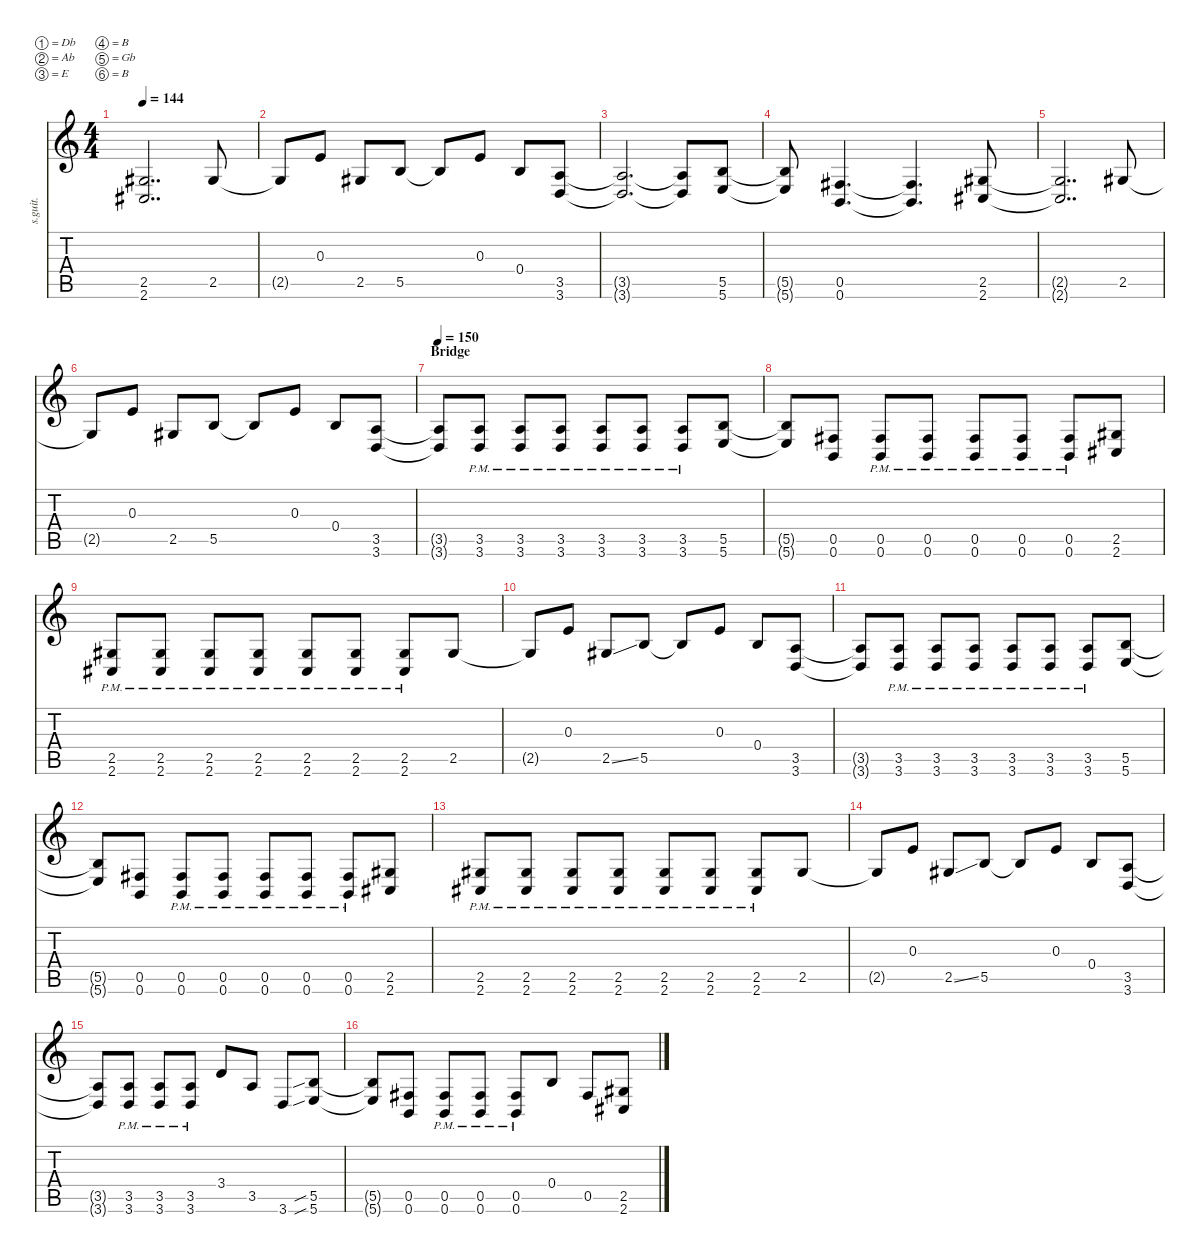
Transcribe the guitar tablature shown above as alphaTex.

\defaultSystemsLayout 4
\hideDynamics
\bracketExtendMode nobrackets
\track ("Mick Thomson" "s.guit.") {instrument distortionguitar}
\staff {score tabs}
\tuning (Db4 Ab3 E3 B2 Gb2 B1)
\ts (4 4)
\tempo 144
\clef g2
\ks c
(2.5{t acc #} 2.6{t acc #}).2{dd dy f} 2.5{acc #}.8 |
2.5{t acc #}.8 0.3.8 2.5{acc #}.8 5.5.8 5.5{t}.8 0.3.8 0.4.8 (3.5 3.6).8 |
(3.5{t} 3.6{t}).2{d} (3.5{t} 3.6{t}).8 (5.6 5.5).8 |
(5.5{t} 5.6{t}).8 (0.6 0.5{acc #}).4{d} (0.5{t acc #} 0.6{t}).4{d} (2.6{acc #} 2.5{acc #}).8 |
(2.5{t acc #} 2.6{t acc #}).2{dd} 2.5{acc #}.8 |
2.5{t acc #}.8 0.3.8 2.5{acc #}.8 5.5.8 5.5{t}.8 0.3.8 0.4.8 (3.5 3.6).8 |
\section ("" "Bridge")
\tempo 150
(3.5{t} 3.6{t}).8 (3.6{pm} 3.5{pm}).8 (3.5{pm} 3.6{pm}).8 (3.5{pm} 3.6{pm}).8 (3.5{pm} 3.6{pm}).8 (3.5{pm} 3.6{pm}).8 (3.5{pm} 3.6{pm}).8 (5.5 5.6).8 |
(5.5{t} 5.6{t}).8 (0.5{acc #} 0.6).8 (0.5{pm acc #} 0.6{pm}).8 (0.5{pm acc #} 0.6{pm}).8 (0.5{pm acc #} 0.6{pm}).8 (0.5{pm acc #} 0.6{pm}).8 (0.5{pm acc #} 0.6{pm}).8 (2.5{acc #} 2.6{acc #}).8 |
(2.5{pm acc #} 2.6{pm acc #}).8 (2.5{pm acc #} 2.6{pm acc #}).8 (2.5{pm acc #} 2.6{pm acc #}).8 (2.5{pm acc #} 2.6{pm acc #}).8 (2.5{pm acc #} 2.6{pm acc #}).8 (2.5{pm acc #} 2.6{pm acc #}).8 (2.5{pm acc #} 2.6{pm acc #}).8 2.5{acc #}.8 |
2.5{t acc #}.8 0.3.8 2.5{ss acc #}.8 5.5.8 5.5{t}.8 0.3.8 0.4.8 (3.5 3.6).8 |
(3.5{t} 3.6{t}).8 (3.6{pm} 3.5{pm}).8 (3.5{pm} 3.6{pm}).8 (3.5{pm} 3.6{pm}).8 (3.5{pm} 3.6{pm}).8 (3.5{pm} 3.6{pm}).8 (3.5{pm} 3.6{pm}).8 (5.5 5.6).8 |
(5.5{t} 5.6{t}).8 (0.5{acc #} 0.6).8 (0.5{pm acc #} 0.6{pm}).8 (0.5{pm acc #} 0.6{pm}).8 (0.5{pm acc #} 0.6{pm}).8 (0.5{pm acc #} 0.6{pm}).8 (0.5{pm acc #} 0.6{pm}).8 (2.5{acc #} 2.6{acc #}).8 |
(2.5{pm acc #} 2.6{pm acc #}).8 (2.5{pm acc #} 2.6{pm acc #}).8 (2.5{pm acc #} 2.6{pm acc #}).8 (2.5{pm acc #} 2.6{pm acc #}).8 (2.5{pm acc #} 2.6{pm acc #}).8 (2.5{pm acc #} 2.6{pm acc #}).8 (2.5{pm acc #} 2.6{pm acc #}).8 2.5{acc #}.8 |
2.5{t acc #}.8 0.3.8 2.5{ss acc #}.8 5.5.8 5.5{t}.8 0.3.8 0.4.8 (3.5 3.6).8 |
(3.5{t} 3.6{t}).8 (3.6{pm} 3.5{pm}).8 (3.5{pm} 3.6{pm}).8 (3.5{pm} 3.6{pm}).8 3.4.8 3.5.8 3.6.8 (5.6{sib} 5.5{sib}).8 |
(5.5{t} 5.6{t}).8 (0.5{acc #} 0.6).8 (0.5{pm acc #} 0.6{pm}).8 (0.5{pm acc #} 0.6{pm}).8 (0.5{pm acc #} 0.6{pm}).8 0.4.8 0.5{acc #}.8 (2.5{acc #} 2.6{acc #}).8
